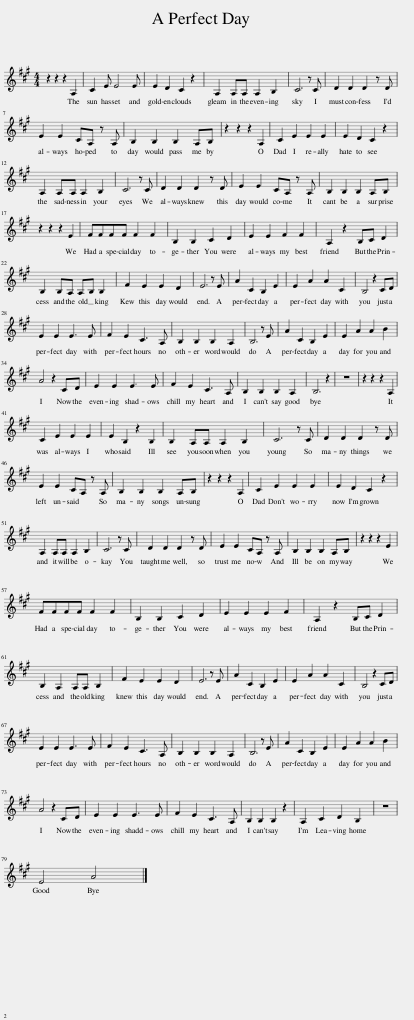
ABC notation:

X:1
L:1/8
M:4/4
I:linebreak $
K:A
V:1 treble
V:1
 z2 z2 z2 A,2 | C2 E E4 E | E2 D2 C2 z2 | A,2 A,A, A,2 B,2 | C6 z C | %5
 D2 D2 D2 z D |$ E2 E2 CA, z A, | B,2 B,2 B,2 A,B, | z2 z2 z2 A,2 | C2 E2 E2 E2 | %10
 E2 D2 C2 z2 |$ A,2 A,A, A,2 B,2 | C6 z C | D2 D2 D2 z D | E2 E2 CA, z A, | %15
 B,2 B,2 B,2 A,B, |$ z2 z2 z2 E2 | FFFF F2 F2 | B,2 B,2 C2 D2 | E2 E2 F2 F2 | %20
 A,2 z2 B,C D2 |$ B,2 B,A, A,B, B,2 | F2 E2 E2 D2 | E6 z E | A2 C2 B,2 E2 | %25
 E2 A2 A2 C2 | B,4 z2 CD |$ E2 E2 E3 E | F2 E2 C3 A, | B,2 B,2 B,2 A,2 | %30
 B,6 z E | A2 C2 B,2 E2 | E2 A2 A2 B2 |$ A4 z2 CD | E2 E2 E3 E | %35
 F2 E2 C3 A, | B,2 B,2 B,2 A,2 | B,6 z2 | z8 | z2 z2 z2 A,2 |$ %40
 C2 E2 E2 E2 | E2 B,2 z2 B,2 | B,2 A,A, A,2 B,2 | C6 z C | D2 D2 D2 z D |$ %45
 E2 E2 CA, z A, | B,2 B,2 B,2 A,B, | z2 z2 z2 A,2 | C2 E2 E2 E2 | E2 D2 C2 z2 |$ %50
 A,2 A,A, A,2 B,2 | C6 z C | D2 D2 D2 z D | E2 E2 CA, z A, | B,2 B,2 B,2 A,B, | %55
 z2 z2 z2 E2 |$ FFFF F2 F2 | B,2 B,2 C2 D2 | E2 E2 E2 F2 | A,2 z2 B,C D2 |$ %60
 B,2 A,2 A,A, B,2 | F2 E2 E2 D2 | E6 z E | A2 C2 B,2 E2 | E2 A2 A2 C2 | %65
 B,4 z2 CD |$ E2 E2 E3 E | F2 E2 C3 A, | B,2 B,2 B,2 A,2 | B,6 z E | %70
 A2 C2 B,2 E2 | E2 A2 A2 B2 |$ A4 z2 CD | E2 E2 E3 E | F2 E2 C3 A, | %75
 B,2 B,2 B,2 z2 | A,2 C2 D2 B,2 | z8 |$ E4 A4 |] %79
